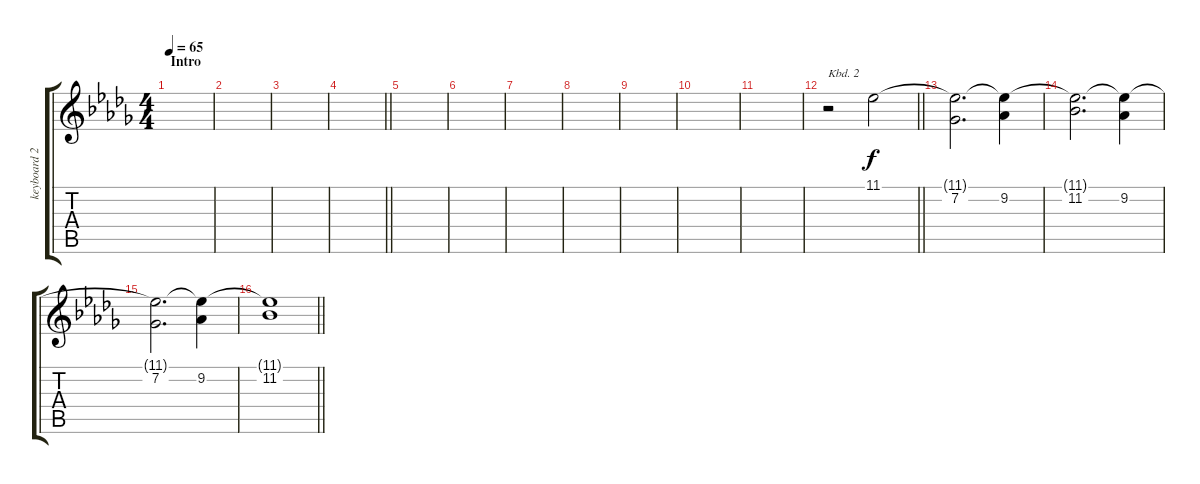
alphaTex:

\track ("keyboard 2" "keyboard 2") {instrument stringensemble2}
\staff {score tabs}
\tuning (E4 B3 G3 D3 A2 E2) {hide}
\ts (4 4)
\section ("" "Intro")
\tempo 65
\clef g2
\ks db
|
|
|
\barLineRight lightlight
|
|
|
|
|
|
|
|
\barLineRight lightlight
r.2{txt "Kbd. 2"} 11.1.2 |
(11.1{t} 7.2).2{d} (11.1{t} 9.2).4 |
(11.1{t} 11.2).2{d} (11.1{t} 9.2).4 |
(11.1{t} 7.2).2{d} (11.1{t} 9.2).4 |
\barLineRight lightlight
(11.1{t} 11.2).1
